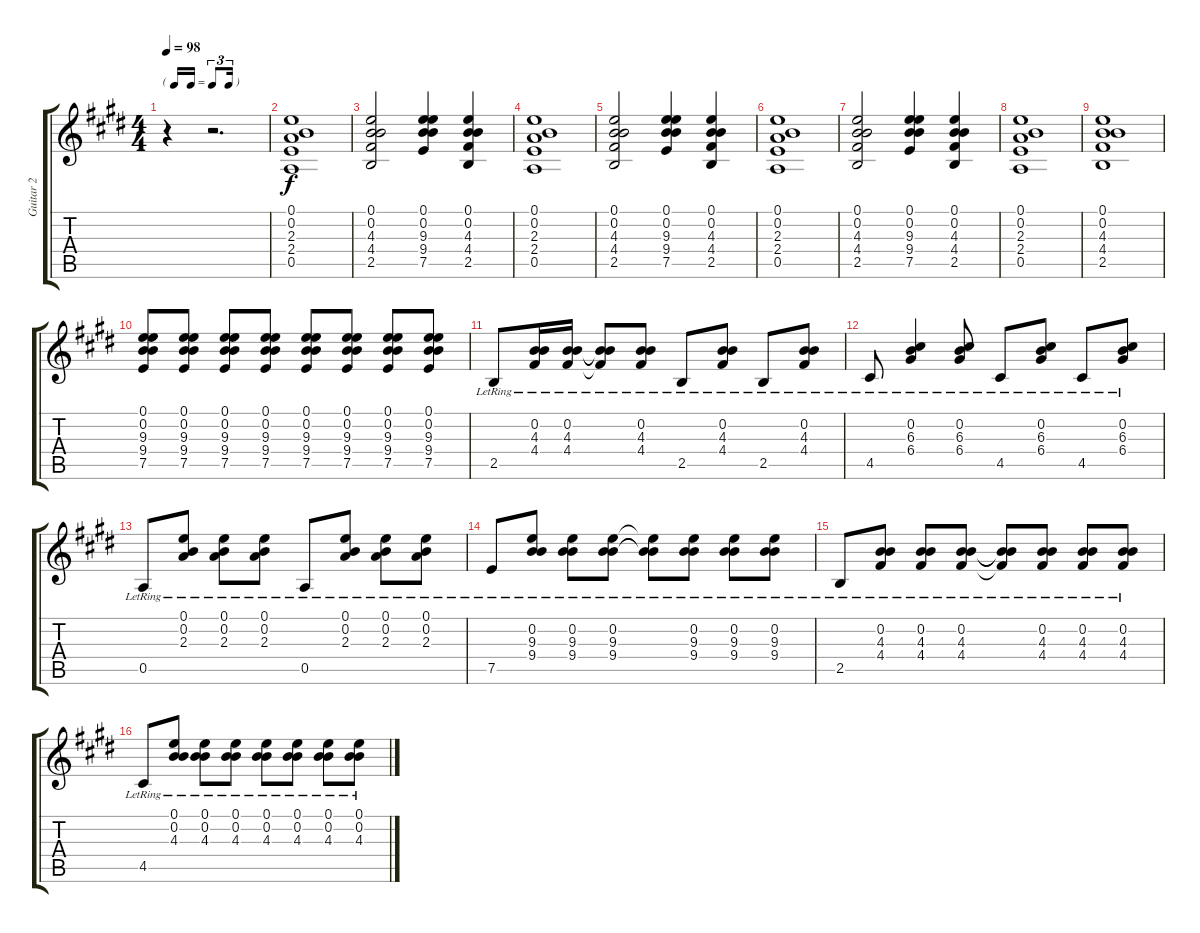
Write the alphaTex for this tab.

\track ("Guitar 2" "Guitar 2") {instrument electricguitarclean}
\staff {score tabs}
\tuning (E4 B3 G3 D3 A2 E2) {hide}
\ts (4 4)
\tf triplet16th
\tempo 98
\clef g2
\ks e
r.4{dy f} r.2{d} |
(0.1 0.2 2.3 2.4 0.5).1 |
(0.1 0.2 4.3 4.4 2.5).2 (0.1 0.2 9.3 9.4 7.5).4 (0.1 0.2 4.3 4.4 2.5).4 |
(0.1 0.2 2.3 2.4 0.5).1 |
(0.1 0.2 4.3 4.4 2.5).2 (0.1 0.2 9.3 9.4 7.5).4 (0.1 0.2 4.3 4.4 2.5).4 |
(0.1 0.2 2.3 2.4 0.5).1 |
(0.1 0.2 4.3 4.4 2.5).2 (0.1 0.2 9.3 9.4 7.5).4 (0.1 0.2 4.3 4.4 2.5).4 |
(0.1 0.2 2.3 2.4 0.5).1 |
(0.1 0.2 4.3 4.4 2.5).1 |
(0.1 0.2 9.3 9.4 7.5).8 (0.1 0.2 9.3 9.4 7.5).8 (0.1 0.2 9.3 9.4 7.5).8 (0.1 0.2 9.3 9.4 7.5).8 (0.1 0.2 9.3 9.4 7.5).8 (0.1 0.2 9.3 9.4 7.5).8 (0.1 0.2 9.3 9.4 7.5).8 (0.1 0.2 9.3 9.4 7.5).8 |
2.5{lr}.8 (0.2{lr} 4.3{lr} 4.4{lr}).16 (0.2{lr} 4.3{lr} 4.4{lr}).16 (0.2{lr t} 4.3{lr t} 4.4{lr t}).8 (0.2{lr} 4.3{lr} 4.4{lr}).8 2.5{lr}.8 (0.2{lr} 4.3{lr} 4.4{lr}).8 2.5{lr}.8 (0.2{lr} 4.3{lr} 4.4{lr}).8 |
4.5{lr}.8 (0.2{lr} 6.3{lr} 6.4{lr}).4 (0.2{lr} 6.3{lr} 6.4{lr}).8 4.5{lr}.8 (0.2{lr} 6.3{lr} 6.4{lr}).8 4.5{lr}.8 (0.2{lr} 6.3{lr} 6.4{lr}).8 |
0.5{lr}.8 (0.1{lr} 0.2{lr} 2.3{lr}).8 (0.1{lr} 0.2{lr} 2.3{lr}).8 (0.1{lr} 0.2{lr} 2.3{lr}).8 0.5{lr}.8 (0.1{lr} 0.2{lr} 2.3{lr}).8 (0.1{lr} 0.2{lr} 2.3{lr}).8 (0.1{lr} 0.2{lr} 2.3{lr}).8 |
7.5{lr}.8 (0.2{lr} 9.3{lr} 9.4{lr}).8 (0.2{lr} 9.3{lr} 9.4{lr}).8 (0.2{lr} 9.3{lr} 9.4{lr}).8 (0.2{lr t} 9.3{lr t} 9.4{lr t}).8 (0.2{lr} 9.3{lr} 9.4{lr}).8 (0.2{lr} 9.3{lr} 9.4{lr}).8 (0.2{lr} 9.3{lr} 9.4{lr}).8 |
2.5{lr}.8 (0.2{lr} 4.3{lr} 4.4{lr}).8 (0.2{lr} 4.3{lr} 4.4{lr}).8 (0.2{lr} 4.3{lr} 4.4{lr}).8 (0.2{lr t} 4.3{lr t} 4.4{lr t}).8 (0.2{lr} 4.3{lr} 4.4{lr}).8 (0.2{lr} 4.3{lr} 4.4{lr}).8 (0.2{lr} 4.3{lr} 4.4{lr}).8 |
4.5{lr}.8 (0.1{lr} 0.2{lr} 4.3{lr}).8 (0.1{lr} 0.2{lr} 4.3{lr}).8 (0.1{lr} 0.2{lr} 4.3{lr}).8 (0.1{lr} 0.2{lr} 4.3{lr}).8 (0.1{lr} 0.2{lr} 4.3{lr}).8 (0.1{lr} 0.2{lr} 4.3{lr}).8 (0.1{lr} 0.2{lr} 4.3{lr}).8
